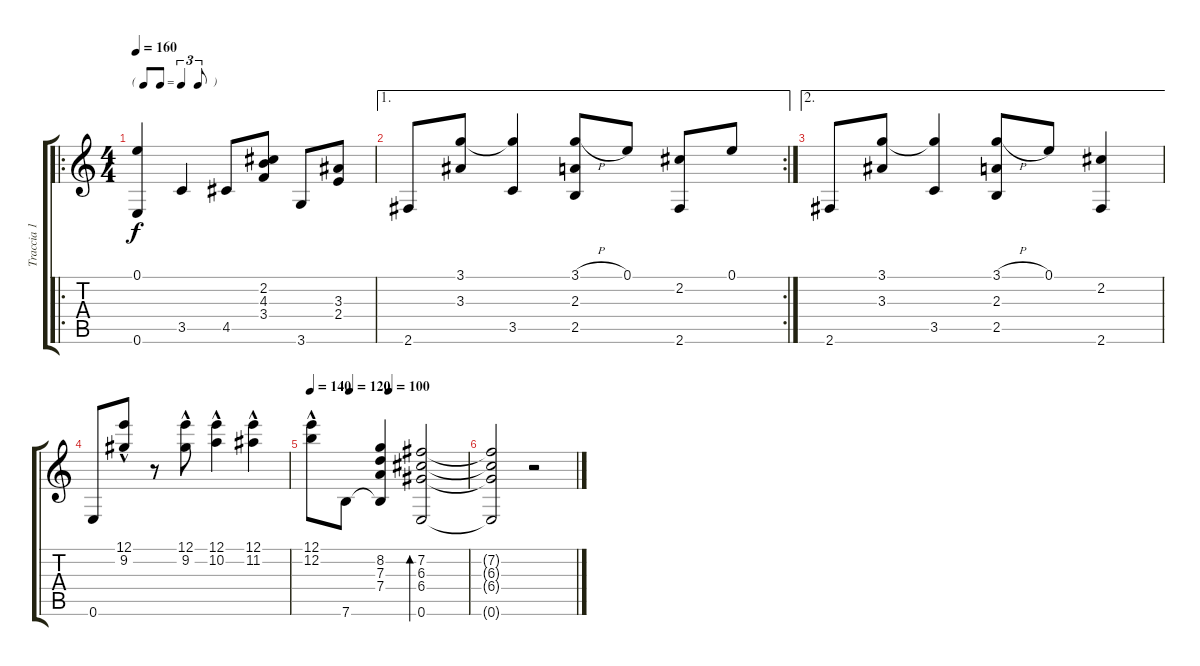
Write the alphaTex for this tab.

\track ("Traccia 1" "Traccia 1") {instrument acousticguitarsteel}
\staff {score tabs}
\tuning (E4 B3 G3 D3 A2 E2) {hide}
\ro
\ts (4 4)
\tf triplet8th
\tempo 160
\clef g2
\ks c
(0.1{t} 0.6).4{dy f} 3.5.4 4.5.8 (2.2 4.3 3.4).8 3.6.8 (3.3 2.4).8 |
\ae 1
\rc 2
2.6.8 (3.1 3.3).8 (3.1{t} 3.5).4 (3.1{h} 2.3 2.5).8 0.1.8 (2.2 2.6).8 0.1.8 |
\ae 2
2.6.8 (3.1 3.3).8 (3.1{t} 3.5).4 (3.1{h} 2.3 2.5).8 0.1.8 (2.2 2.6).4 |
0.6.8 (12.1{hac} 9.2{hac}).8 r.8 (12.1{hac} 9.2{hac}).8 (12.1{hac} 10.2{hac}).4 (12.1{hac} 11.2{hac}).4 |
\tempo 140
\tempo (120 0.25)
\tempo (100 0.5)
(12.1{hac} 12.2{hac}).8 7.6.8 (8.2 7.3 7.4 7.6{t}).4 (7.2 6.3 6.4 0.6).2{bd 480} |
(7.2{t} 6.3{t} 6.4{t} 0.6{t}).2 r.2
